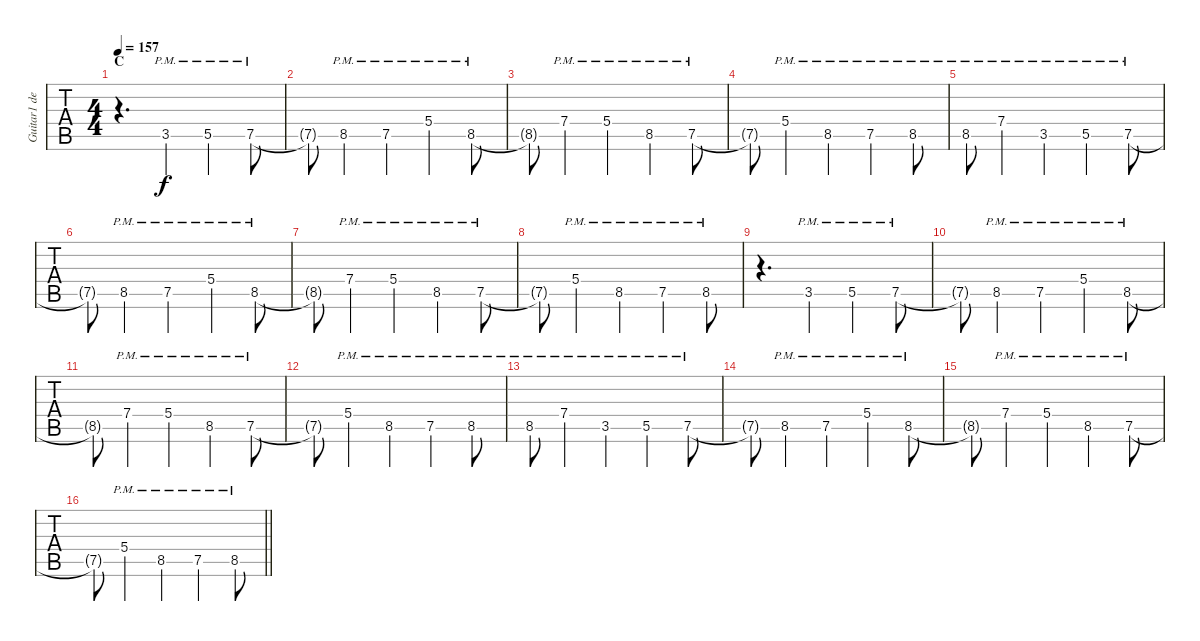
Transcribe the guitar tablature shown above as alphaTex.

\track ("Guitar1 delay" "Guitar1 de") {instrument overdrivenguitar}
\staff {tabs}
\tuning (E4 B3 G3 D3 A2 D2) {hide}
\ts (4 4)
\section ("" "C")
\tempo 157
\clef g2
\ks c
r.4{d dy f} 3.5{pm}.4 5.5{pm}.4 7.5{pm}.8 |
7.5{t}.8 8.5{pm}.4 7.5{pm}.4 5.4{pm}.4 8.5{pm}.8 |
8.5{t}.8 7.4{pm}.4 5.4{pm}.4 8.5{pm}.4 7.5{pm}.8 |
7.5{t}.8 5.4{pm}.4 8.5{pm}.4 7.5{pm}.4 8.5{pm}.8 |
8.5{pm}.8 7.4{pm}.4 3.5{pm}.4 5.5{pm}.4 7.5{pm}.8 |
7.5{t}.8 8.5{pm}.4 7.5{pm}.4 5.4{pm}.4 8.5{pm}.8 |
8.5{t}.8 7.4{pm}.4 5.4{pm}.4 8.5{pm}.4 7.5{pm}.8 |
7.5{t}.8 5.4{pm}.4 8.5{pm}.4 7.5{pm}.4 8.5{pm}.8 |
r.4{d} 3.5{pm}.4 5.5{pm}.4 7.5{pm}.8 |
7.5{t}.8 8.5{pm}.4 7.5{pm}.4 5.4{pm}.4 8.5{pm}.8 |
8.5{t}.8 7.4{pm}.4 5.4{pm}.4 8.5{pm}.4 7.5{pm}.8 |
7.5{t}.8 5.4{pm}.4 8.5{pm}.4 7.5{pm}.4 8.5{pm}.8 |
8.5{pm}.8 7.4{pm}.4 3.5{pm}.4 5.5{pm}.4 7.5{pm}.8 |
7.5{t}.8 8.5{pm}.4 7.5{pm}.4 5.4{pm}.4 8.5{pm}.8 |
8.5{t}.8 7.4{pm}.4 5.4{pm}.4 8.5{pm}.4 7.5{pm}.8 |
\barLineRight lightlight
7.5{t}.8 5.4{pm}.4 8.5{pm}.4 7.5{pm}.4 8.5{pm}.8
